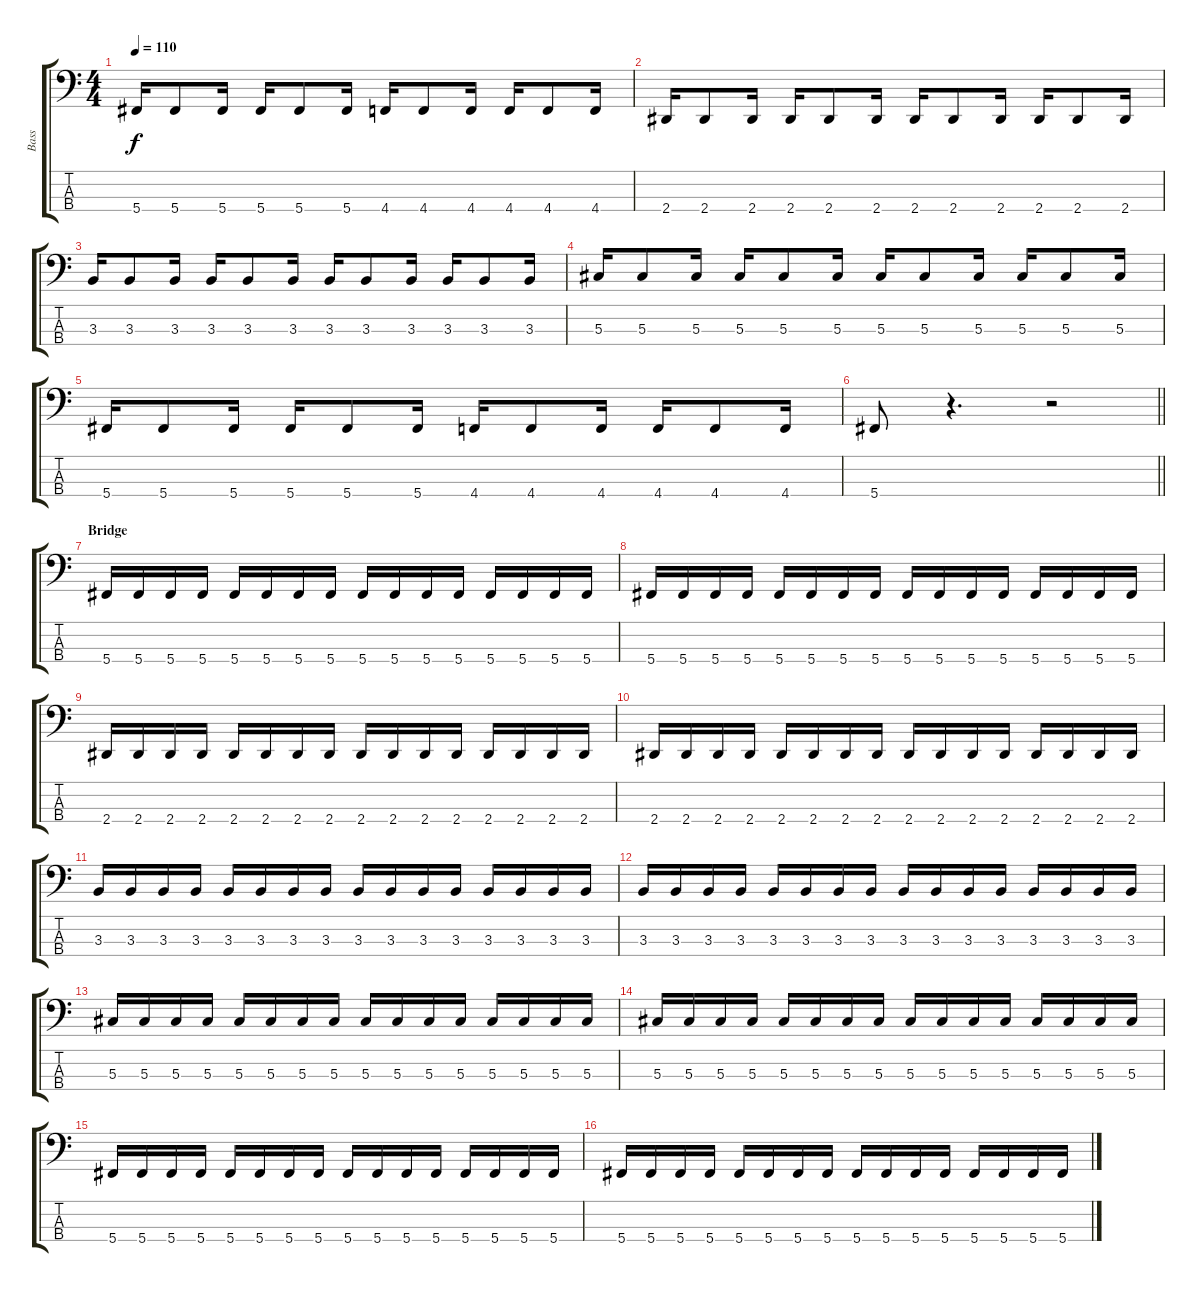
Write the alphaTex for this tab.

\track ("Bass" "Bass") {instrument electricbasspick}
\staff {score tabs}
\tuning (Gb2 Db2 Ab1 Db1) {hide}
\ts (4 4)
\tempo 110
\clef f4
\ks c
5.4.16{dy f} 5.4.8 5.4.16 5.4.16 5.4.8 5.4.16 4.4.16 4.4.8 4.4.16 4.4.16 4.4.8 4.4.16 |
2.4.16 2.4.8 2.4.16 2.4.16 2.4.8 2.4.16 2.4.16 2.4.8 2.4.16 2.4.16 2.4.8 2.4.16 |
3.3.16 3.3.8 3.3.16 3.3.16 3.3.8 3.3.16 3.3.16 3.3.8 3.3.16 3.3.16 3.3.8 3.3.16 |
5.3.16 5.3.8 5.3.16 5.3.16 5.3.8 5.3.16 5.3.16 5.3.8 5.3.16 5.3.16 5.3.8 5.3.16 |
5.4.16 5.4.8 5.4.16 5.4.16 5.4.8 5.4.16 4.4.16 4.4.8 4.4.16 4.4.16 4.4.8 4.4.16 |
\barLineRight lightlight
5.4.8 r.4{d} r.2 |
\section ("" "Bridge")
5.4.16 5.4.16 5.4.16 5.4.16 5.4.16 5.4.16 5.4.16 5.4.16 5.4.16 5.4.16 5.4.16 5.4.16 5.4.16 5.4.16 5.4.16 5.4.16 |
5.4.16 5.4.16 5.4.16 5.4.16 5.4.16 5.4.16 5.4.16 5.4.16 5.4.16 5.4.16 5.4.16 5.4.16 5.4.16 5.4.16 5.4.16 5.4.16 |
2.4.16 2.4.16 2.4.16 2.4.16 2.4.16 2.4.16 2.4.16 2.4.16 2.4.16 2.4.16 2.4.16 2.4.16 2.4.16 2.4.16 2.4.16 2.4.16 |
2.4.16 2.4.16 2.4.16 2.4.16 2.4.16 2.4.16 2.4.16 2.4.16 2.4.16 2.4.16 2.4.16 2.4.16 2.4.16 2.4.16 2.4.16 2.4.16 |
3.3.16 3.3.16 3.3.16 3.3.16 3.3.16 3.3.16 3.3.16 3.3.16 3.3.16 3.3.16 3.3.16 3.3.16 3.3.16 3.3.16 3.3.16 3.3.16 |
3.3.16 3.3.16 3.3.16 3.3.16 3.3.16 3.3.16 3.3.16 3.3.16 3.3.16 3.3.16 3.3.16 3.3.16 3.3.16 3.3.16 3.3.16 3.3.16 |
5.3.16 5.3.16 5.3.16 5.3.16 5.3.16 5.3.16 5.3.16 5.3.16 5.3.16 5.3.16 5.3.16 5.3.16 5.3.16 5.3.16 5.3.16 5.3.16 |
5.3.16 5.3.16 5.3.16 5.3.16 5.3.16 5.3.16 5.3.16 5.3.16 5.3.16 5.3.16 5.3.16 5.3.16 5.3.16 5.3.16 5.3.16 5.3.16 |
5.4.16 5.4.16 5.4.16 5.4.16 5.4.16 5.4.16 5.4.16 5.4.16 5.4.16 5.4.16 5.4.16 5.4.16 5.4.16 5.4.16 5.4.16 5.4.16 |
5.4.16 5.4.16 5.4.16 5.4.16 5.4.16 5.4.16 5.4.16 5.4.16 5.4.16 5.4.16 5.4.16 5.4.16 5.4.16 5.4.16 5.4.16 5.4.16
